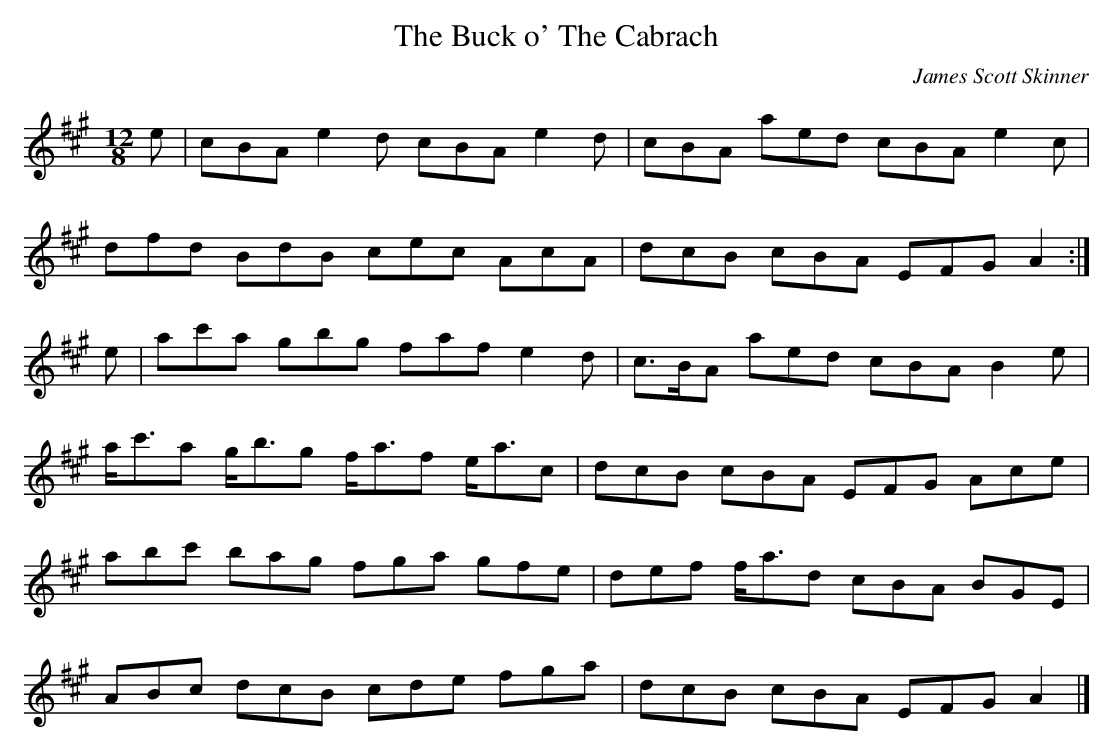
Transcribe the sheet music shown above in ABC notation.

X:1
T:Buck o' The Cabrach, The
C:James Scott Skinner
L:1/8
M:12/8
K:A
e | cBA e2d cBA e2d | cBA aed cBA e2c |
    dfd BdB cec AcA | dcB cBA EFG A2 :|
e | ac'a  gbg  faf  e2d  | c>BA aed  cBA B2e |
    a<c'a g<bg f<af e<ac | dcB  cBA  EFG Ace |
    abc'  bag  fga  gfe  | def  f<ad cBA BGE |
    ABc   dcB  cde  fga  | dcB  cBA  EFG A2 |]
